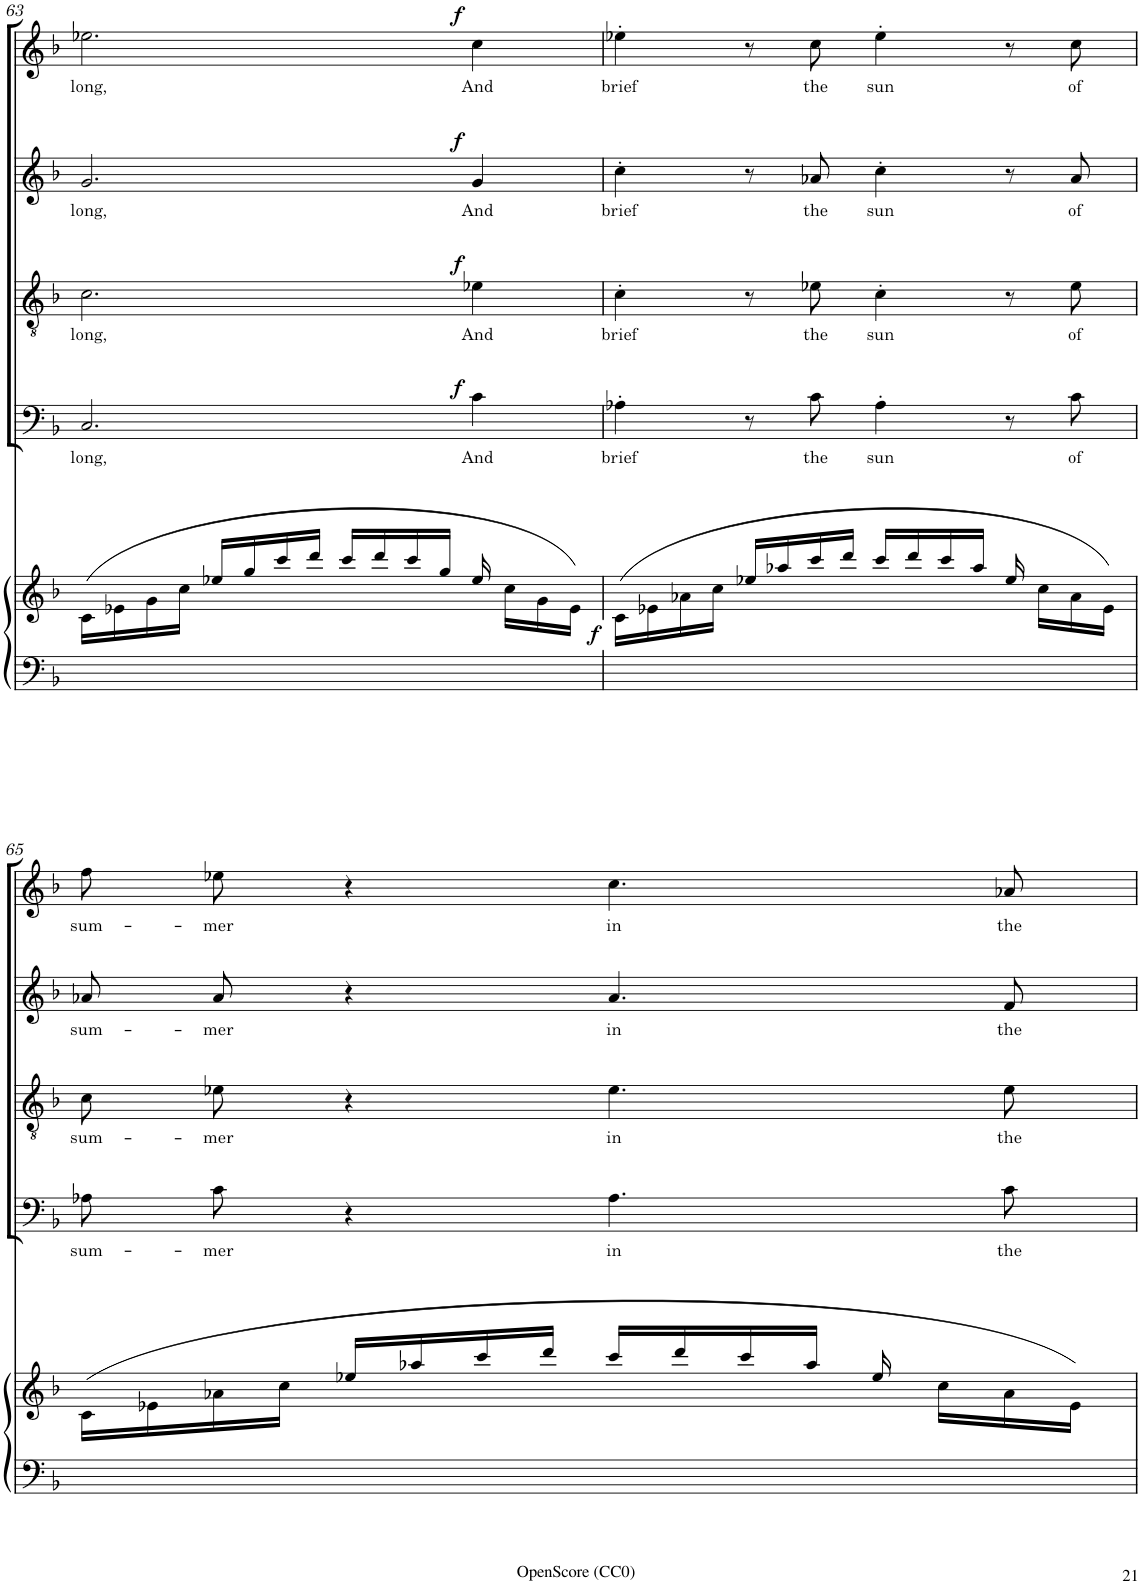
**kern	**kern	**dynam	**kern	**text	**dynam	**kern	**text	**dynam	**kern	**text	**dynam	**kern	**text	**dynam
*part5	*part5	*part5	*part4	*part4	*part4	*part3	*part3	*part3	*part2	*part2	*part2	*part1	*part1	*part1
*staff6	*staff5	*staff5/6	*staff4	*staff4	*staff4	*staff3	*staff3	*staff3	*staff2	*staff2	*staff2	*staff1	*staff1	*staff1
*I"Piano	*	*	*I"Bass	*	*	*I"Tenor	*	*	*I"Alto	*	*	*I"Soprano	*	*
*I'Pno	*	*	*	*	*	*	*	*	*	*	*	*	*	*
!!LO:PB:g=z
*clefF4	*clefG2	*	*clefF4	*	*	*clefGv2	*	*	*clefG2	*	*	*clefG2	*	*
*k[b-]	*k[b-]	*	*k[b-]	*	*	*k[b-]	*	*	*k[b-]	*	*	*k[b-]	*	*
*M4/4	*M4/4	*	*M4/4	*	*	*M4/4	*	*	*M4/4	*	*	*M4/4	*	*
*met(c)	*met(c)	*	*met(c)	*	*	*met(c)	*	*	*met(c)	*	*	*met(c)	*	*
=63	=63	=63	=63	=63	=63	=63	=63	=63	=63	=63	=63	=63	=63	=63
!	!	!	!	!LO:LY:b	!	!	!LO:LY:b	!	!	!LO:LY:b	!	!	!LO:LY:b	!
1ryy	(16c\LL	.	2.C/	long,	.	2.c\	long,	.	2.g/	long,	.	2.ee-X\	long,	.
.	16e-X\	.	.	.	.	.	.	.	.	.	.	.	.	.
.	16g\	.	.	.	.	.	.	.	.	.	.	.	.	.
.	16cc\JJ	.	.	.	.	.	.	.	.	.	.	.	.	.
.	16ee-X/LL	.	.	.	.	.	.	.	.	.	.	.	.	.
.	16gg/	.	.	.	.	.	.	.	.	.	.	.	.	.
.	16ccc/	.	.	.	.	.	.	.	.	.	.	.	.	.
.	16ddd/JJ	.	.	.	.	.	.	.	.	.	.	.	.	.
.	16ccc/LL	.	.	.	.	.	.	.	.	.	.	.	.	.
.	16ddd/	.	.	.	.	.	.	.	.	.	.	.	.	.
.	16ccc/	.	.	.	.	.	.	.	.	.	.	.	.	.
.	16gg/JJ	.	.	.	.	.	.	.	.	.	.	.	.	.
!	!	!	!	!LO:LY:b	!LO:DY:a	!	!LO:LY:b	!LO:DY:a	!	!LO:LY:b	!LO:DY:a	!	!LO:LY:b	!LO:DY:a
.	16ee-/	.	4c\	And	f	4e-X\	And	f	4g/	And	f	4cc\	And	f
.	16cc\LL	.	.	.	.	.	.	.	.	.	.	.	.	.
.	16g\	.	.	.	.	.	.	.	.	.	.	.	.	.
.	16e-\JJ)	.	.	.	.	.	.	.	.	.	.	.	.	.
=64	=64	=64	=64	=64	=64	=64	=64	=64	=64	=64	=64	=64	=64	=64
!	!	!LO:DY:b	!	!LO:LY:b	!	!	!LO:LY:b	!	!	!LO:LY:b	!	!	!LO:LY:b	!
1ryy	(16c\LL	f	4A-X'\	brief	.	4c'\	brief	.	4cc'\	brief	.	4ee-X'\	brief	.
.	16e-X\	.	.	.	.	.	.	.	.	.	.	.	.	.
.	16a-X\	.	.	.	.	.	.	.	.	.	.	.	.	.
.	16cc\JJ	.	.	.	.	.	.	.	.	.	.	.	.	.
.	16ee-X/LL	.	8r	.	.	8r	.	.	8r	.	.	8r	.	.
.	16aa-X/	.	.	.	.	.	.	.	.	.	.	.	.	.
!	!	!	!	!LO:LY:b	!	!	!LO:LY:b	!	!	!LO:LY:b	!	!	!LO:LY:b	!
.	16ccc/	.	8c\	the	.	8e-X\	the	.	8a-X/	the	.	8cc\	the	.
.	16ddd/JJ	.	.	.	.	.	.	.	.	.	.	.	.	.
!	!	!	!	!LO:LY:b	!	!	!LO:LY:b	!	!	!LO:LY:b	!	!	!LO:LY:b	!
.	16ccc/LL	.	4A-'\	sun	.	4c'\	sun	.	4cc'\	sun	.	4ee-'\	sun	.
.	16ddd/	.	.	.	.	.	.	.	.	.	.	.	.	.
.	16ccc/	.	.	.	.	.	.	.	.	.	.	.	.	.
.	16aa-/JJ	.	.	.	.	.	.	.	.	.	.	.	.	.
.	16ee-/	.	8r	.	.	8r	.	.	8r	.	.	8r	.	.
.	16cc\LL	.	.	.	.	.	.	.	.	.	.	.	.	.
!	!	!	!	!LO:LY:b	!	!	!LO:LY:b	!	!	!LO:LY:b	!	!	!LO:LY:b	!
.	16a-\	.	8c\	of	.	8e-\	of	.	8a-/	of	.	8cc\	of	.
.	16e-\JJ)	.	.	.	.	.	.	.	.	.	.	.	.	.
!!LO:LB:g=z
=65	=65	=65	=65	=65	=65	=65	=65	=65	=65	=65	=65	=65	=65	=65
!	!	!	!	!LO:LY:b	!	!	!LO:LY:b	!	!	!LO:LY:b	!	!	!LO:LY:b	!
1ryy	(16c\LL	.	8A-X\L	sum-	.	8c\L	sum-	.	8a-X/L	sum-	.	8ff\L	sum-	.
.	16e-X\	.	.	.	.	.	.	.	.	.	.	.	.	.
!	!	!	!	!LO:LY:b	!	!	!LO:LY:b	!	!	!LO:LY:b	!	!	!LO:LY:b	!
.	16a-X\	.	8c\J	-mer	.	8e-X\J	-mer	.	8a-/J	-mer	.	8ee-X\J	-mer	.
.	16cc\JJ	.	.	.	.	.	.	.	.	.	.	.	.	.
.	16ee-X/LL	.	4r	.	.	4r	.	.	4r	.	.	4r	.	.
.	16aa-X/	.	.	.	.	.	.	.	.	.	.	.	.	.
.	16ccc/	.	.	.	.	.	.	.	.	.	.	.	.	.
.	16ddd/JJ	.	.	.	.	.	.	.	.	.	.	.	.	.
!	!	!	!	!LO:LY:b	!	!	!LO:LY:b	!	!	!LO:LY:b	!	!	!LO:LY:b	!
.	16ccc/LL	.	4.A-\	in	.	4.e-\	in	.	4.a-/	in	.	4.cc\	in	.
.	16ddd/	.	.	.	.	.	.	.	.	.	.	.	.	.
.	16ccc/	.	.	.	.	.	.	.	.	.	.	.	.	.
.	16aa-/JJ	.	.	.	.	.	.	.	.	.	.	.	.	.
.	16ee-/	.	.	.	.	.	.	.	.	.	.	.	.	.
.	16cc\LL	.	.	.	.	.	.	.	.	.	.	.	.	.
!	!	!	!	!LO:LY:b	!	!	!LO:LY:b	!	!	!LO:LY:b	!	!	!LO:LY:b	!
.	16a-\	.	8c\	the	.	8e-\	the	.	8f/	the	.	8a-X/	the	.
.	16e-\JJ)	.	.	.	.	.	.	.	.	.	.	.	.	.
=	=	=	=	=	=	=	=	=	=	=	=	=	=	=
*-	*-	*-	*-	*-	*-	*-	*-	*-	*-	*-	*-	*-	*-	*-
